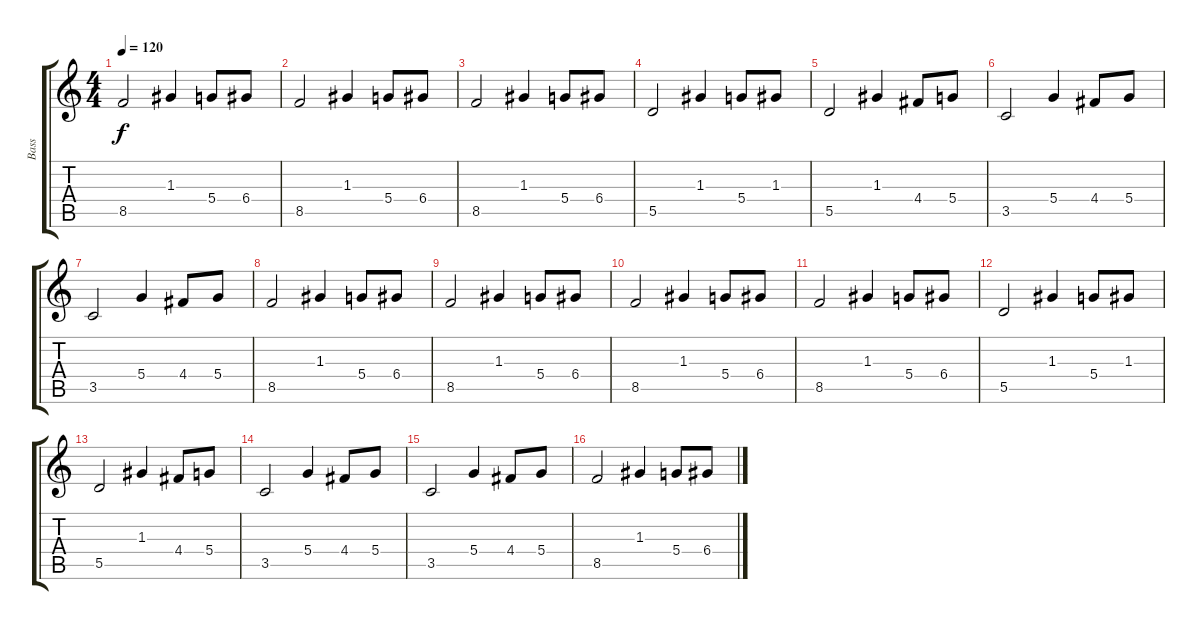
\track ("Bass" "Bass") {instrument fretlessbass}
\staff {score tabs}
\tuning (E4 B3 G3 D3 A2 E2) {hide}
\ts (4 4)
\tempo 120
\clef g2
\ks c
8.5.2{dy f} 1.3.4 5.4.8 6.4.8 |
8.5.2 1.3.4 5.4.8 6.4.8 |
8.5.2 1.3.4 5.4.8 6.4.8 |
5.5.2 1.3.4 5.4.8 1.3.8 |
5.5.2 1.3.4 4.4.8 5.4.8 |
3.5.2 5.4.4 4.4.8 5.4.8 |
3.5.2 5.4.4 4.4.8 5.4.8 |
8.5.2 1.3.4 5.4.8 6.4.8 |
8.5.2 1.3.4 5.4.8 6.4.8 |
8.5.2 1.3.4 5.4.8 6.4.8 |
8.5.2 1.3.4 5.4.8 6.4.8 |
5.5.2 1.3.4 5.4.8 1.3.8 |
5.5.2 1.3.4 4.4.8 5.4.8 |
3.5.2 5.4.4 4.4.8 5.4.8 |
3.5.2 5.4.4 4.4.8 5.4.8 |
8.5.2 1.3.4 5.4.8 6.4.8
